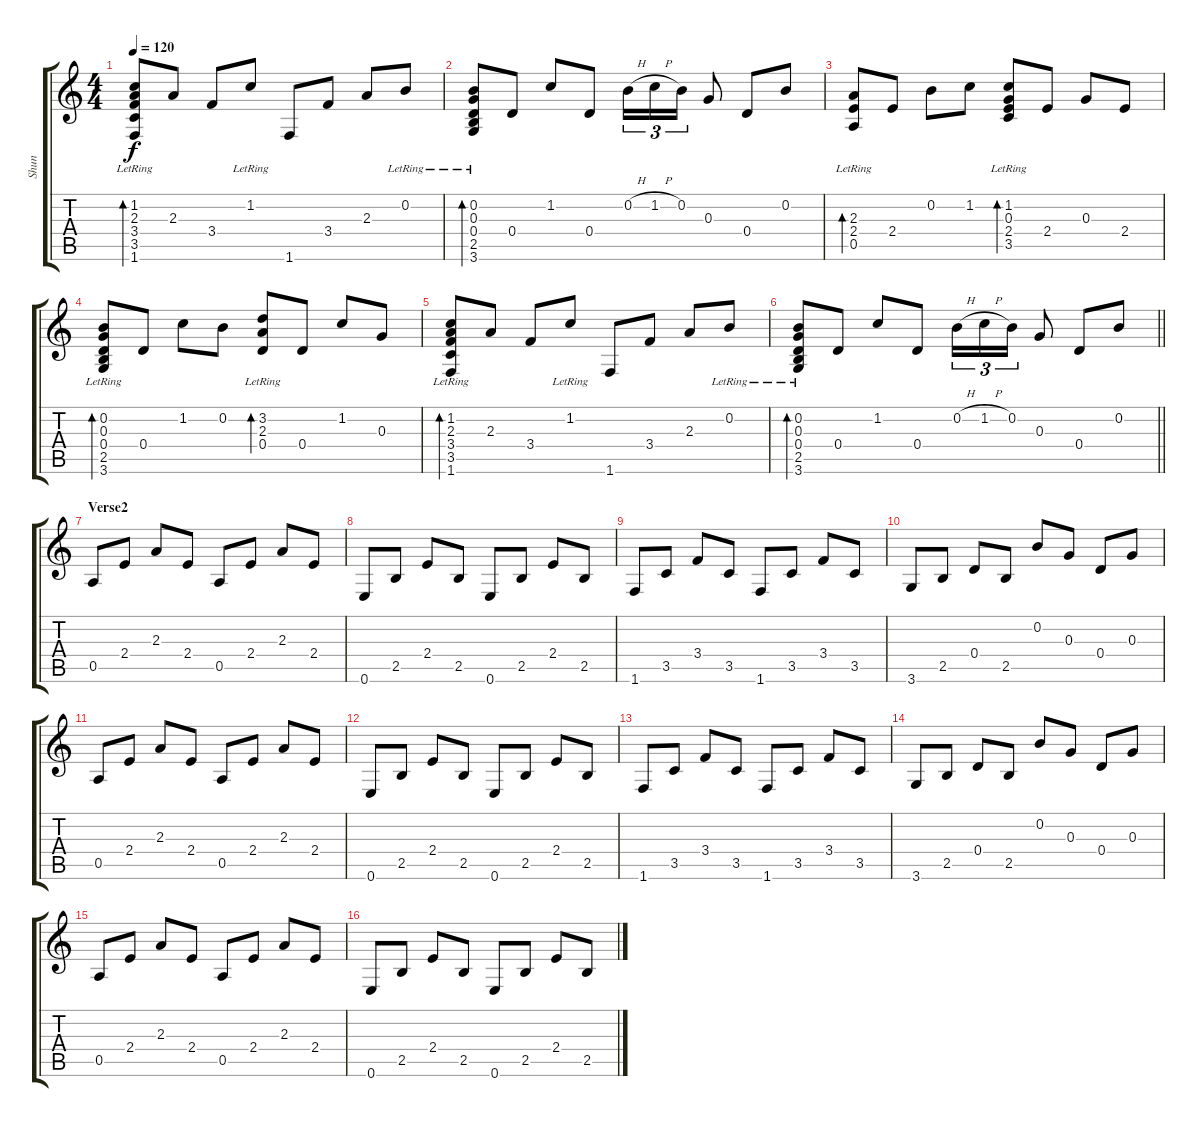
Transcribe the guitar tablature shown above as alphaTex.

\track ("Shun" "Shun") {instrument acousticguitarsteel}
\staff {score tabs}
\tuning (E4 B3 G3 D3 A2 E2) {hide}
\ts (4 4)
\tempo 120
\clef g2
\ks c
(1.2{lr} 2.3{lr} 3.4{lr} 3.5{lr} 1.6{lr}).8{bd 30 dy f} 2.3.8 3.4.8 1.2{lr}.8 1.6.8 3.4.8 2.3.8 0.2{lr}.8 |
(0.2{lr} 0.3{lr} 0.4{lr} 2.5{lr} 3.6{lr}).8{bd 30} 0.4.8 1.2.8 0.4.8 0.2{h}.16{tu (3 2)} 1.2{h}.16{tu (3 2)} 0.2.16{tu (3 2)} 0.3.8 0.4.8 0.2.8 |
(2.3{lr} 2.4{lr} 0.5{lr}).8{bd 30} 2.4.8 0.2.8 1.2.8 (1.2{lr} 0.3{lr} 2.4{lr} 3.5).8{bd 30} 2.4.8 0.3.8 2.4.8 |
(0.2{lr} 0.3{lr} 0.4{lr} 2.5 3.6{lr}).8{bd 30} 0.4.8 1.2.8 0.2.8 (3.2{lr} 2.3{lr} 0.4{lr}).8{bd 30} 0.4.8 1.2.8 0.3.8 |
(1.2{lr} 2.3{lr} 3.4{lr} 3.5{lr} 1.6{lr}).8{bd 30} 2.3.8 3.4.8 1.2{lr}.8 1.6.8 3.4.8 2.3.8 0.2{lr}.8 |
\barLineRight lightlight
(0.2{lr} 0.3{lr} 0.4{lr} 2.5{lr} 3.6{lr}).8{bd 30} 0.4.8 1.2.8 0.4.8 0.2{h}.16{tu (3 2)} 1.2{h}.16{tu (3 2)} 0.2.16{tu (3 2)} 0.3.8 0.4.8 0.2.8 |
\section ("" "Verse2")
0.5.8 2.4.8 2.3.8 2.4.8 0.5.8 2.4.8 2.3.8 2.4.8 |
0.6.8 2.5.8 2.4.8 2.5.8 0.6.8 2.5.8 2.4.8 2.5.8 |
1.6.8 3.5.8 3.4.8 3.5.8 1.6.8 3.5.8 3.4.8 3.5.8 |
3.6.8 2.5.8 0.4.8 2.5.8 0.2.8 0.3.8 0.4.8 0.3.8 |
0.5.8 2.4.8 2.3.8 2.4.8 0.5.8 2.4.8 2.3.8 2.4.8 |
0.6.8 2.5.8 2.4.8 2.5.8 0.6.8 2.5.8 2.4.8 2.5.8 |
1.6.8 3.5.8 3.4.8 3.5.8 1.6.8 3.5.8 3.4.8 3.5.8 |
3.6.8 2.5.8 0.4.8 2.5.8 0.2.8 0.3.8 0.4.8 0.3.8 |
0.5.8 2.4.8 2.3.8 2.4.8 0.5.8 2.4.8 2.3.8 2.4.8 |
0.6.8 2.5.8 2.4.8 2.5.8 0.6.8 2.5.8 2.4.8 2.5.8
